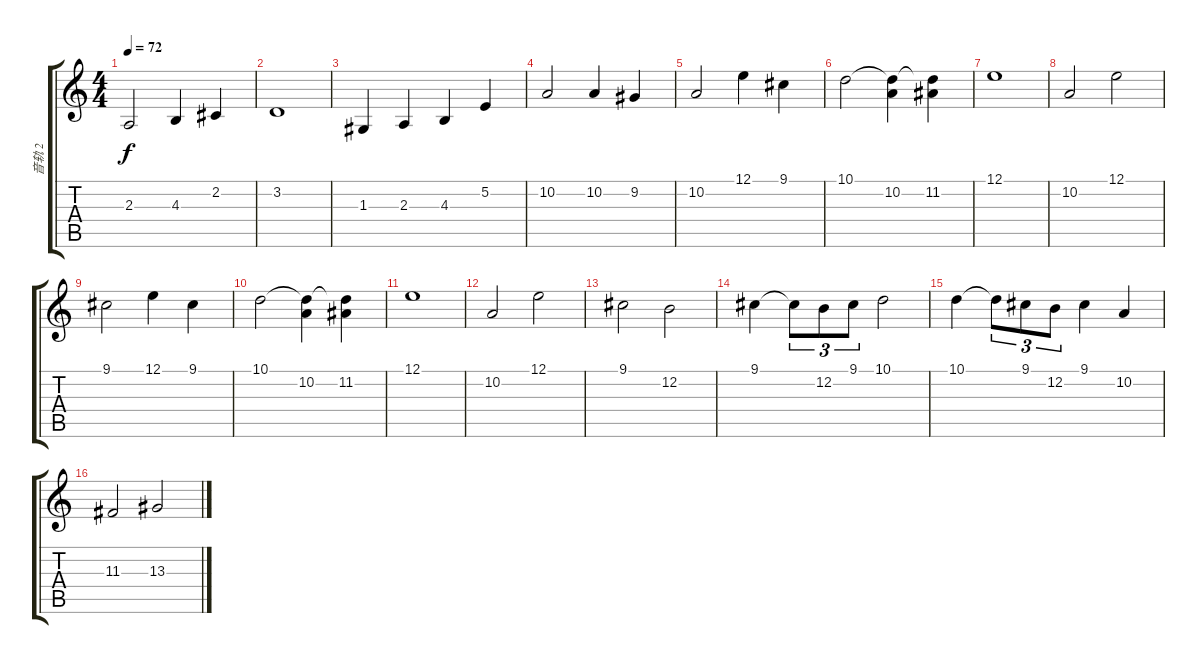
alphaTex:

\track ("音轨 2" "音轨 2") {instrument stringensemble1}
\staff {score tabs}
\tuning (E4 B3 G3 D3 A2 E2) {hide}
\ts (4 4)
\tempo 72
\clef g2
\ks c
2.3.2{dy f volume 12} 4.3.4 2.2.4 |
3.2.1 |
1.3.4 2.3.4 4.3.4 5.2.4 |
10.2.2 10.2.4 9.2.4 |
10.2.2 12.1.4 9.1.4 |
10.1.2 (10.1{t} 10.2).4 (10.1{t} 11.2).4 |
12.1.1 |
10.2.2 12.1.2 |
9.1.2 12.1.4 9.1.4 |
10.1.2 (10.1{t} 10.2).4 (10.1{t} 11.2).4 |
12.1.1 |
10.2.2 12.1.2 |
9.1.2{volume 16} 12.2.2 |
9.1.4 9.1{t}.8{tu (3 2)} 12.2.8{tu (3 2)} 9.1.8{tu (3 2)} 10.1.2 |
10.1.4 10.1{t}.8{tu (3 2)} 9.1.8{tu (3 2)} 12.2.8{tu (3 2)} 9.1.4 10.2.4 |
11.3.2 13.3.2
